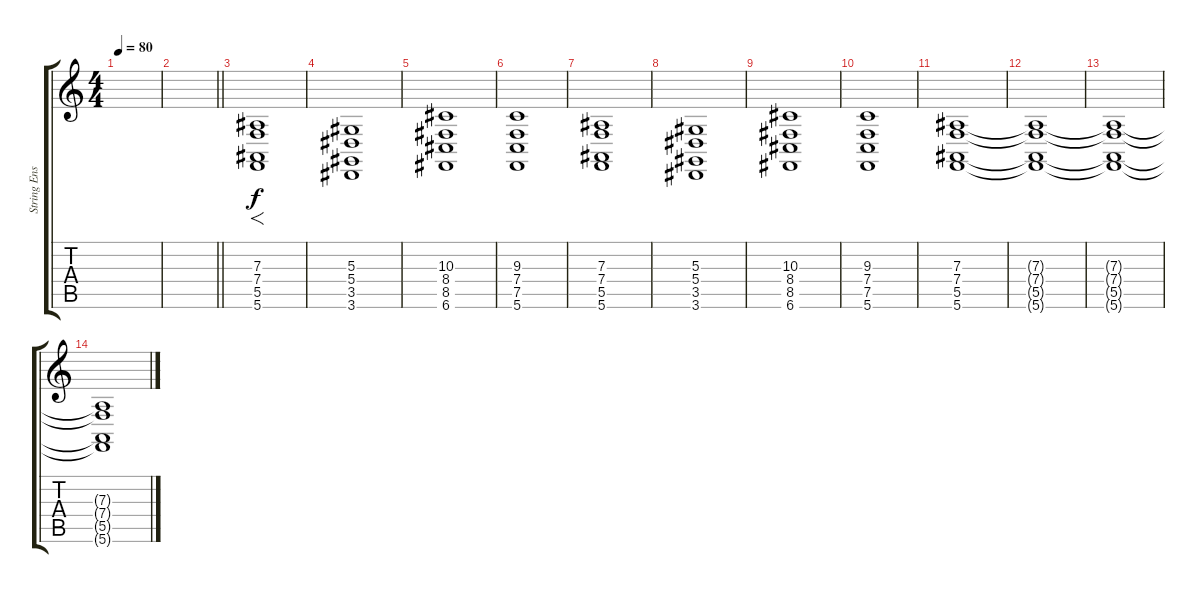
\track ("String Ensemble" "String Ens") {instrument stringensemble1}
\staff {score tabs}
\tuning (C4 G3 Eb3 Bb2 F2 C2) {hide}
\ts (4 4)
\tempo 80
\clef g2
\ks c
|
\barLineRight lightlight
|
(7.3 7.4 5.5 5.6).1{f} |
(5.3 5.4 3.5 3.6).1 |
(10.3 8.4 8.5 6.6).1 |
(9.3 7.4 7.5 5.6).1 |
(7.3 7.4 5.5 5.6).1 |
(5.3 5.4 3.5 3.6).1 |
(10.3 8.4 8.5 6.6).1 |
(9.3 7.4 7.5 5.6).1 |
(7.3 7.4 5.5 5.6).1{volume 0} |
(7.3{t} 7.4{t} 5.5{t} 5.6{t}).1{dy f} |
(7.3{t} 7.4{t} 5.5{t} 5.6{t}).1 |
(7.3{t} 7.4{t} 5.5{t} 5.6{t}).1
